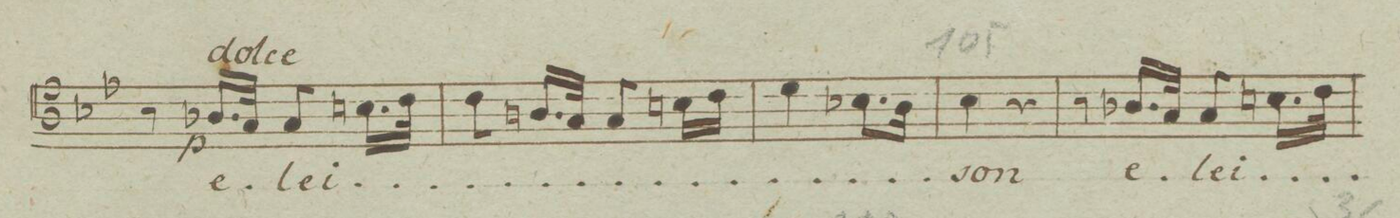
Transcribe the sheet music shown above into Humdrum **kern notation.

**kern	**text	**dynam
*I"Tenore.	*	*
*clefC4	*	*
*k[b-e-]	*	*
*M2/4	*	*
8r	.	.
16.A-X/LL	e-	p
32G/JJk	.	.
8G/	-lei-	.
16.Bn\LL	.	.
32c\JJk	.	.
=100	=100	=100
8c\	.	.
16.An/LL	.	.
32G/JJk	.	.
8G/	.	.
16.Bn\LL	.	.
32c\JJk	.	.
=101	=101	=101
4d\	.	.
8.B-X\L	.	.
16A\Jk	.	.
=102	=102	=102
4B-\	-son	.
4r	.	.
=103	=103	=103
8r	.	.
16.A-X/LL	e-	.
32G/JJk	.	.
8G/	-lei-	.
16.Bn\LL	.	.
32c\JJk	.	.
=104	=104	=104
*-	*-	*-
